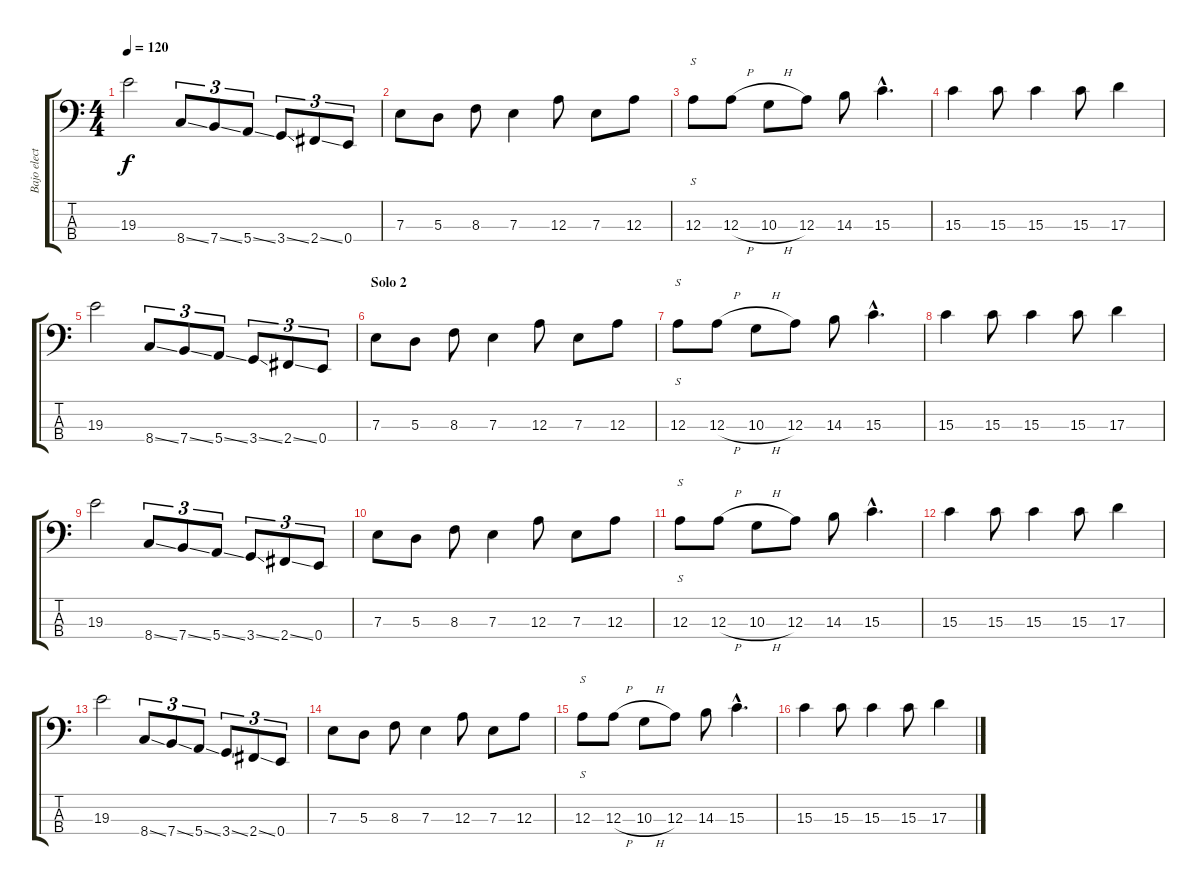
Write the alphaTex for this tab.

\track ("Bajo electrico" "Bajo elect") {instrument electricbasspick}
\staff {score tabs}
\tuning (G2 D2 A1 E1) {hide}
\ts (4 4)
\tempo 120
\clef f4
\ks c
19.3.2{dy f} 8.4{ss}.8{tu (3 2)} 7.4{ss}.8{tu (3 2)} 5.4{ss}.8{tu (3 2)} 3.4{ss}.8{tu (3 2)} 2.4{ss}.8{tu (3 2)} 0.4.8{tu (3 2)} |
7.3.8 5.3.8 8.3.8 7.3.4 12.3.8 7.3.8 12.3.8 |
12.3.8{s} 12.3{h}.8 10.3{h}.8 12.3.8 14.3.8 15.3{hac}.4{d} |
15.3.4 15.3.8 15.3.4 15.3.8 17.3.4 |
19.3.2 8.4{ss}.8{tu (3 2)} 7.4{ss}.8{tu (3 2)} 5.4{ss}.8{tu (3 2)} 3.4{ss}.8{tu (3 2)} 2.4{ss}.8{tu (3 2)} 0.4.8{tu (3 2)} |
\section ("" "Solo 2")
7.3.8 5.3.8 8.3.8 7.3.4 12.3.8 7.3.8 12.3.8 |
12.3.8{s} 12.3{h}.8 10.3{h}.8 12.3.8 14.3.8 15.3{hac}.4{d} |
15.3.4 15.3.8 15.3.4 15.3.8 17.3.4 |
19.3.2 8.4{ss}.8{tu (3 2)} 7.4{ss}.8{tu (3 2)} 5.4{ss}.8{tu (3 2)} 3.4{ss}.8{tu (3 2)} 2.4{ss}.8{tu (3 2)} 0.4.8{tu (3 2)} |
7.3.8 5.3.8 8.3.8 7.3.4 12.3.8 7.3.8 12.3.8 |
12.3.8{s} 12.3{h}.8 10.3{h}.8 12.3.8 14.3.8 15.3{hac}.4{d} |
15.3.4 15.3.8 15.3.4 15.3.8 17.3.4 |
19.3.2 8.4{ss}.8{tu (3 2)} 7.4{ss}.8{tu (3 2)} 5.4{ss}.8{tu (3 2)} 3.4{ss}.8{tu (3 2)} 2.4{ss}.8{tu (3 2)} 0.4.8{tu (3 2)} |
7.3.8 5.3.8 8.3.8 7.3.4 12.3.8 7.3.8 12.3.8 |
12.3.8{s} 12.3{h}.8 10.3{h}.8 12.3.8 14.3.8 15.3{hac}.4{d} |
15.3.4 15.3.8 15.3.4 15.3.8 17.3.4
